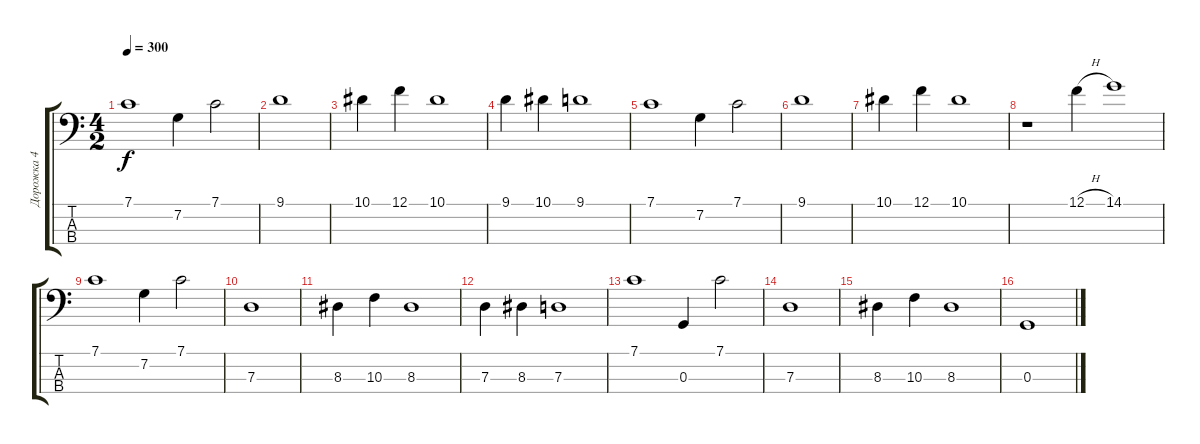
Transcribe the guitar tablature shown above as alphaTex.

\track ("Дорожка 4" "Дорожка 4") {instrument electricbassfinger}
\staff {score tabs}
\tuning (F2 C2 G1 C1) {hide}
\ts (4 2)
\tempo 300
\clef f4
\ks c
7.1.1{dy f} 7.2.4 7.1.2 |
9.1.1 |
10.1.4 12.1.4 10.1.1 |
9.1.4 10.1.4 9.1.1 |
7.1.1 7.2.4 7.1.2 |
9.1.1 |
10.1.4 12.1.4 10.1.1 |
r.1 12.1{h}.4 14.1.1 |
7.1.1 7.2.4 7.1.2 |
7.3.1 |
8.3.4 10.3.4 8.3.1 |
7.3.4 8.3.4 7.3.1 |
7.1.1 0.3.4 7.1.2 |
7.3.1 |
8.3.4 10.3.4 8.3.1 |
0.3.1
